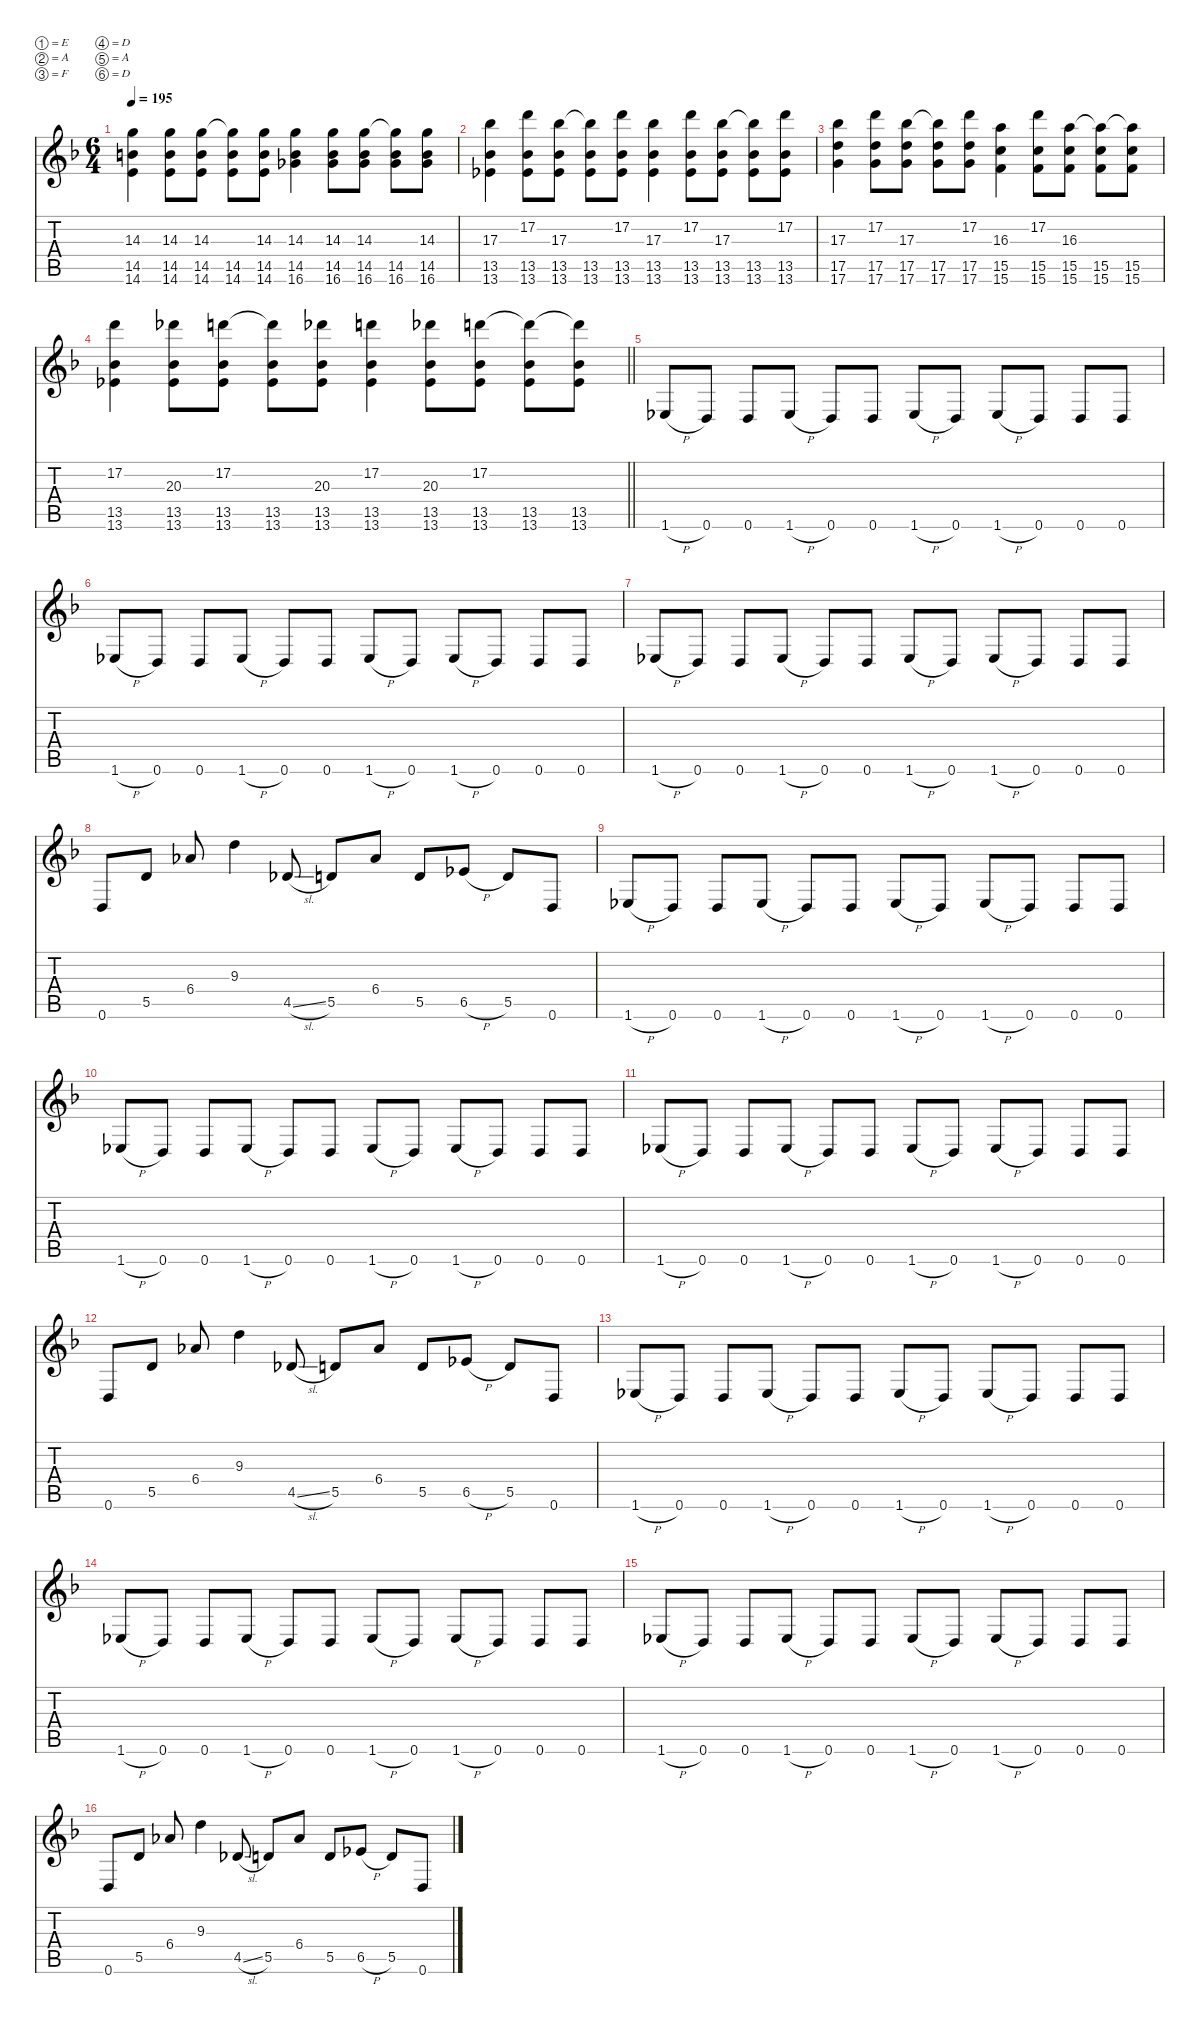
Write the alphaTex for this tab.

\defaultSystemsLayout 4
\hideDynamics
\bracketExtendMode nobrackets
\singleTrackTrackNamePolicy hidden
\multiTrackTrackNamePolicy hidden
\firstSystemTrackNameMode fullname
\firstSystemTrackNameOrientation horizontal
\otherSystemsTrackNameOrientation horizontal
\track ("Guitar 1" "dist.guit.") {defaultSystemsLayout 4 mute instrument distortionguitar}
\staff {score tabs}
\tuning (E4 A3 F3 D3 A2 D2)
\ts (6 4)
\tempo 195
\clef g2
\ks dminor
(14.3{acc forcenatural} 14.5{acc forcenatural} 14.6{acc forcenatural}).4{dy f beam Down} (14.3{acc forcenatural} 14.5{acc forcenatural} 14.6{acc forcenatural}).8{beam Down} (14.3{acc forcenatural} 14.5{acc forcenatural} 14.6{acc forcenatural}).8{beam Down} (14.3{t acc forcenatural} 14.5{acc forcenatural} 14.6{acc forcenatural}).8{beam Down} (14.3{acc forcenatural} 14.5{acc forcenatural} 14.6{acc forcenatural}).8{beam Down} (14.3{acc forcenatural} 14.5{acc forcenatural} 16.6{acc b}).4{beam Down} (14.3{acc forcenatural} 14.5{acc forcenatural} 16.6{acc b}).8{beam Down} (14.3{acc forcenatural} 14.5{acc forcenatural} 16.6{acc b}).8{beam Down} (14.3{t acc forcenatural} 14.5{acc forcenatural} 16.6{acc b}).8{beam Down} (14.3{acc forcenatural} 14.5{acc forcenatural} 16.6{acc b}).8{beam Down} |
(17.3{acc b} 13.5{acc b} 13.6{acc b}).4{beam Down} (17.2{acc forcenatural} 13.5{acc b} 13.6{acc b}).8{beam Down} (17.3{acc b} 13.5{acc b} 13.6{acc b}).8{beam Down} (17.3{t acc b} 13.5{acc b} 13.6{acc b}).8{beam Down} (17.2{acc forcenatural} 13.5{acc b} 13.6{acc b}).8{beam Down} (17.3{acc b} 13.5{acc b} 13.6{acc b}).4{beam Down} (17.2{acc forcenatural} 13.5{acc b} 13.6{acc b}).8{beam Down} (17.3{acc b} 13.5{acc b} 13.6{acc b}).8{beam Down} (17.3{t acc b} 13.5{acc b} 13.6{acc b}).8{beam Down} (17.2{acc forcenatural} 13.5{acc b} 13.6{acc b}).8{beam Down} |
(17.3{acc b} 17.5{acc forcenatural} 17.6{acc forcenatural}).4{beam Down} (17.2{acc forcenatural} 17.5{acc forcenatural} 17.6{acc forcenatural}).8{beam Down} (17.3{acc b} 17.5{acc forcenatural} 17.6{acc forcenatural}).8{beam Down} (17.3{t acc b} 17.5{acc forcenatural} 17.6{acc forcenatural}).8{beam Down} (17.2{acc forcenatural} 17.5{acc forcenatural} 17.6{acc forcenatural}).8{beam Down} (16.3{acc forcenatural} 15.5{acc forcenatural} 15.6{acc forcenatural}).4{beam Down} (17.2{acc forcenatural} 15.5{acc forcenatural} 15.6{acc forcenatural}).8{beam Down} (16.3{acc forcenatural} 15.5{acc forcenatural} 15.6{acc forcenatural}).8{beam Down} (16.3{t acc forcenatural} 15.5{acc forcenatural} 15.6{acc forcenatural}).8{beam Down} (16.3{t acc forcenatural} 15.5{acc forcenatural} 15.6{acc forcenatural}).8{beam Down} |
\barLineRight lightlight
(17.2{acc forcenatural} 13.5{acc b} 13.6{acc b}).4{beam Down} (20.3{acc b} 13.5{acc b} 13.6{acc b}).8{beam Down} (17.2{acc forcenatural} 13.5{acc b} 13.6{acc b}).8{beam Down} (17.2{t acc forcenatural} 13.5{acc b} 13.6{acc b}).8{beam Down} (20.3{acc b} 13.5{acc b} 13.6{acc b}).8{beam Down} (17.2{acc forcenatural} 13.5{acc b} 13.6{acc b}).4{beam Down} (20.3{acc b} 13.5{acc b} 13.6{acc b}).8{beam Down} (17.2{acc forcenatural} 13.5{acc b} 13.6{acc b}).8{beam Down} (17.2{t acc forcenatural} 13.5{acc b} 13.6{acc b}).8{beam Down} (17.2{t acc forcenatural} 13.5{acc b} 13.6{acc b}).8{beam Down} |
1.6{h acc b}.8{beam Up} 0.6{acc forcenatural}.8{beam Up} 0.6{acc forcenatural}.8{beam Up} 1.6{h acc b}.8{beam Up} 0.6{acc forcenatural}.8{beam Up} 0.6{acc forcenatural}.8{beam Up} 1.6{h acc b}.8{beam Up} 0.6{acc forcenatural}.8{beam Up} 1.6{h acc b}.8{beam Up} 0.6{acc forcenatural}.8{beam Up} 0.6{acc forcenatural}.8{beam Up} 0.6{acc forcenatural}.8{beam Up} |
1.6{h acc b}.8{beam Up} 0.6{acc forcenatural}.8{beam Up} 0.6{acc forcenatural}.8{beam Up} 1.6{h acc b}.8{beam Up} 0.6{acc forcenatural}.8{beam Up} 0.6{acc forcenatural}.8{beam Up} 1.6{h acc b}.8{beam Up} 0.6{acc forcenatural}.8{beam Up} 1.6{h acc b}.8{beam Up} 0.6{acc forcenatural}.8{beam Up} 0.6{acc forcenatural}.8{beam Up} 0.6{acc forcenatural}.8{beam Up} |
1.6{h acc b}.8{beam Up} 0.6{acc forcenatural}.8{beam Up} 0.6{acc forcenatural}.8{beam Up} 1.6{h acc b}.8{beam Up} 0.6{acc forcenatural}.8{beam Up} 0.6{acc forcenatural}.8{beam Up} 1.6{h acc b}.8{beam Up} 0.6{acc forcenatural}.8{beam Up} 1.6{h acc b}.8{beam Up} 0.6{acc forcenatural}.8{beam Up} 0.6{acc forcenatural}.8{beam Up} 0.6{acc forcenatural}.8{beam Up} |
0.6{acc forcenatural}.8{beam Up} 5.5{acc forcenatural}.8{beam Up} 6.4{acc b}.8{beam Up} 9.3{acc forcenatural}.4{beam Down} 4.5{sl acc b}.8{beam Up} 5.5{acc forcenatural}.8{beam Up} 6.4{acc b}.8{beam Up} 5.5{acc forcenatural}.8{beam Up} 6.5{h acc b}.8{beam Up} 5.5{acc forcenatural}.8{beam Up} 0.6{acc forcenatural}.8{beam Up} |
1.6{h acc b}.8{beam Up} 0.6{acc forcenatural}.8{beam Up} 0.6{acc forcenatural}.8{beam Up} 1.6{h acc b}.8{beam Up} 0.6{acc forcenatural}.8{beam Up} 0.6{acc forcenatural}.8{beam Up} 1.6{h acc b}.8{beam Up} 0.6{acc forcenatural}.8{beam Up} 1.6{h acc b}.8{beam Up} 0.6{acc forcenatural}.8{beam Up} 0.6{acc forcenatural}.8{beam Up} 0.6{acc forcenatural}.8{beam Up} |
1.6{h acc b}.8{beam Up} 0.6{acc forcenatural}.8{beam Up} 0.6{acc forcenatural}.8{beam Up} 1.6{h acc b}.8{beam Up} 0.6{acc forcenatural}.8{beam Up} 0.6{acc forcenatural}.8{beam Up} 1.6{h acc b}.8{beam Up} 0.6{acc forcenatural}.8{beam Up} 1.6{h acc b}.8{beam Up} 0.6{acc forcenatural}.8{beam Up} 0.6{acc forcenatural}.8{beam Up} 0.6{acc forcenatural}.8{beam Up} |
1.6{h acc b}.8{beam Up} 0.6{acc forcenatural}.8{beam Up} 0.6{acc forcenatural}.8{beam Up} 1.6{h acc b}.8{beam Up} 0.6{acc forcenatural}.8{beam Up} 0.6{acc forcenatural}.8{beam Up} 1.6{h acc b}.8{beam Up} 0.6{acc forcenatural}.8{beam Up} 1.6{h acc b}.8{beam Up} 0.6{acc forcenatural}.8{beam Up} 0.6{acc forcenatural}.8{beam Up} 0.6{acc forcenatural}.8{beam Up} |
0.6{acc forcenatural}.8{beam Up} 5.5{acc forcenatural}.8{beam Up} 6.4{acc b}.8{beam Up} 9.3{acc forcenatural}.4{beam Down} 4.5{sl acc b}.8{beam Up} 5.5{acc forcenatural}.8{beam Up} 6.4{acc b}.8{beam Up} 5.5{acc forcenatural}.8{beam Up} 6.5{h acc b}.8{beam Up} 5.5{acc forcenatural}.8{beam Up} 0.6{acc forcenatural}.8{beam Up} |
1.6{h acc b}.8{beam Up} 0.6{acc forcenatural}.8{beam Up} 0.6{acc forcenatural}.8{beam Up} 1.6{h acc b}.8{beam Up} 0.6{acc forcenatural}.8{beam Up} 0.6{acc forcenatural}.8{beam Up} 1.6{h acc b}.8{beam Up} 0.6{acc forcenatural}.8{beam Up} 1.6{h acc b}.8{beam Up} 0.6{acc forcenatural}.8{beam Up} 0.6{acc forcenatural}.8{beam Up} 0.6{acc forcenatural}.8{beam Up} |
1.6{h acc b}.8{beam Up} 0.6{acc forcenatural}.8{beam Up} 0.6{acc forcenatural}.8{beam Up} 1.6{h acc b}.8{beam Up} 0.6{acc forcenatural}.8{beam Up} 0.6{acc forcenatural}.8{beam Up} 1.6{h acc b}.8{beam Up} 0.6{acc forcenatural}.8{beam Up} 1.6{h acc b}.8{beam Up} 0.6{acc forcenatural}.8{beam Up} 0.6{acc forcenatural}.8{beam Up} 0.6{acc forcenatural}.8{beam Up} |
1.6{h acc b}.8{beam Up} 0.6{acc forcenatural}.8{beam Up} 0.6{acc forcenatural}.8{beam Up} 1.6{h acc b}.8{beam Up} 0.6{acc forcenatural}.8{beam Up} 0.6{acc forcenatural}.8{beam Up} 1.6{h acc b}.8{beam Up} 0.6{acc forcenatural}.8{beam Up} 1.6{h acc b}.8{beam Up} 0.6{acc forcenatural}.8{beam Up} 0.6{acc forcenatural}.8{beam Up} 0.6{acc forcenatural}.8{beam Up} |
0.6{acc forcenatural}.8{beam Up} 5.5{acc forcenatural}.8{beam Up} 6.4{acc b}.8{beam Up} 9.3{acc forcenatural}.4{beam Down} 4.5{sl acc b}.8{beam Up} 5.5{acc forcenatural}.8{beam Up} 6.4{acc b}.8{beam Up} 5.5{acc forcenatural}.8{beam Up} 6.5{h acc b}.8{beam Up} 5.5{acc forcenatural}.8{beam Up} 0.6{acc forcenatural}.8{beam Up}
